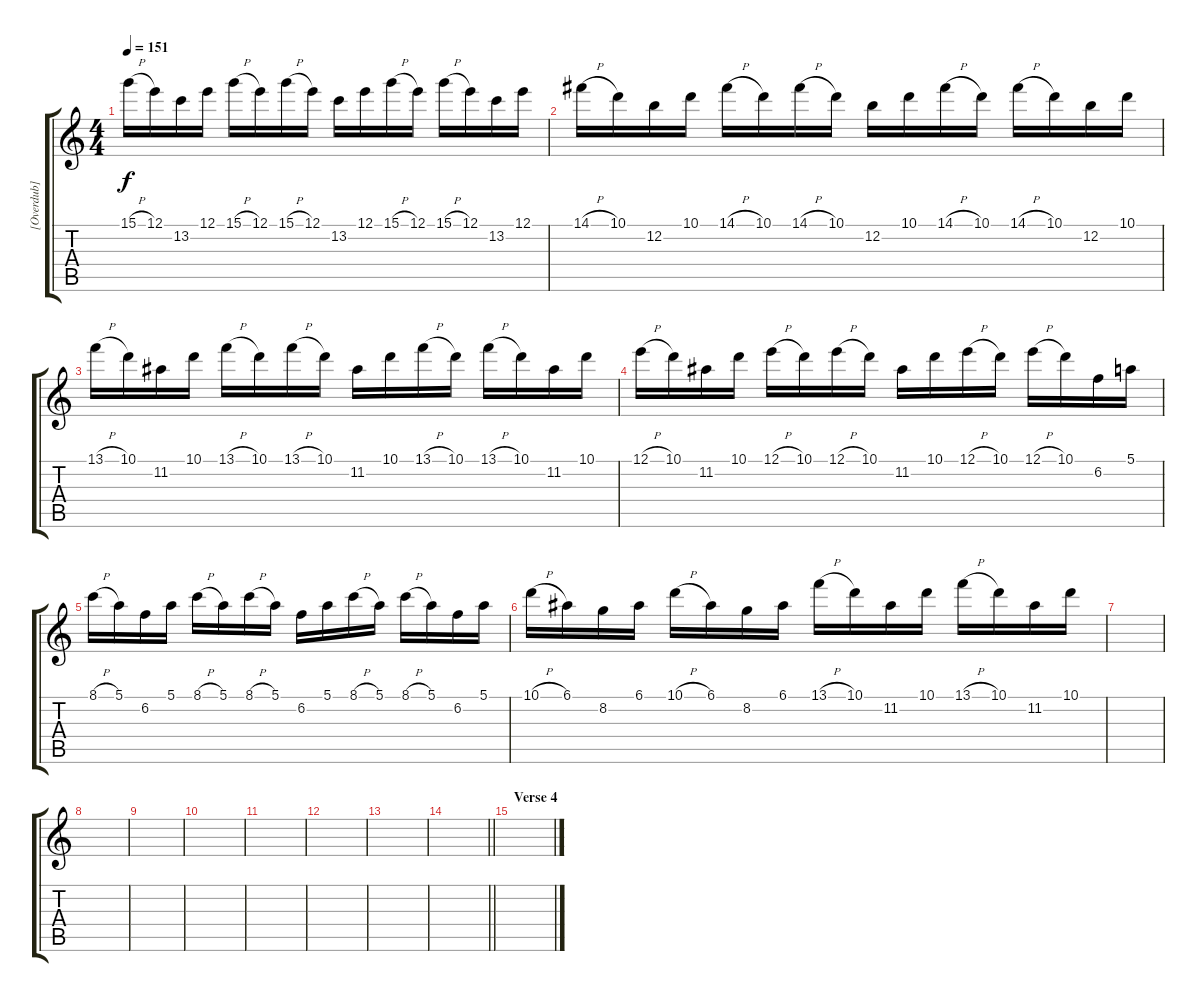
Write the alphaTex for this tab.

\track ("[Overdub]" "[Overdub]") {instrument distortionguitar}
\staff {score tabs}
\tuning (E4 B3 G3 D3 A2 E2) {hide}
\ts (4 4)
\tempo 151
\clef g2
\ks c
15.1{h}.16{dy f} 12.1.16 13.2.16 12.1.16 15.1{h}.16 12.1.16 15.1{h}.16 12.1.16 13.2.16 12.1.16 15.1{h}.16 12.1.16 15.1{h}.16 12.1.16 13.2.16 12.1.16 |
14.1{h}.16 10.1.16 12.2.16 10.1.16 14.1{h}.16 10.1.16 14.1{h}.16 10.1.16 12.2.16 10.1.16 14.1{h}.16 10.1.16 14.1{h}.16 10.1.16 12.2.16 10.1.16 |
13.1{h}.16 10.1.16 11.2.16 10.1.16 13.1{h}.16 10.1.16 13.1{h}.16 10.1.16 11.2.16 10.1.16 13.1{h}.16 10.1.16 13.1{h}.16 10.1.16 11.2.16 10.1.16 |
12.1{h}.16 10.1.16 11.2.16 10.1.16 12.1{h}.16 10.1.16 12.1{h}.16 10.1.16 11.2.16 10.1.16 12.1{h}.16 10.1.16 12.1{h}.16 10.1.16 6.2.16 5.1.16 |
8.1{h}.16 5.1.16 6.2.16 5.1.16 8.1{h}.16 5.1.16 8.1{h}.16 5.1.16 6.2.16 5.1.16 8.1{h}.16 5.1.16 8.1{h}.16 5.1.16 6.2.16 5.1.16 |
10.1{h}.16 6.1.16 8.2.16 6.1.16 10.1{h}.16 6.1.16 8.2.16 6.1.16 13.1{h}.16 10.1.16 11.2.16 10.1.16 13.1{h}.16 10.1.16 11.2.16 10.1.16 |
|
|
|
|
|
|
|
\barLineRight lightlight
|
\section ("" "Verse 4")
